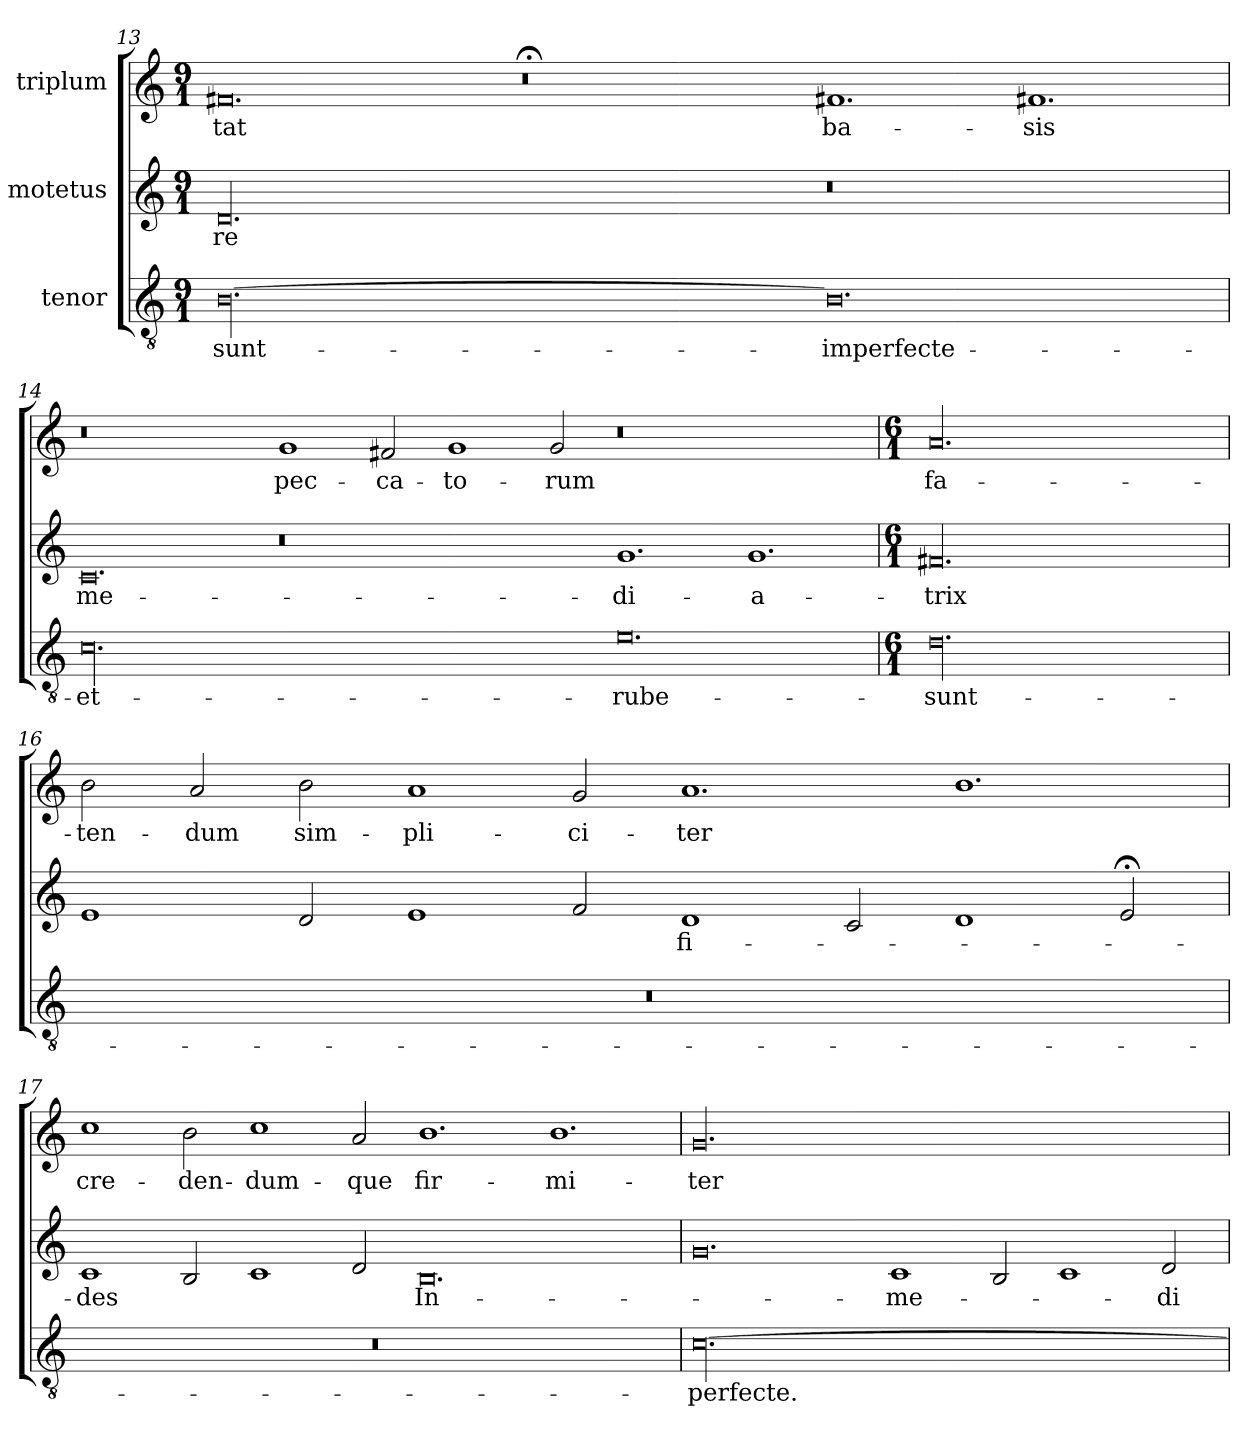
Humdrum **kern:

**kern	**text	**kern	**text	**kern	**text
*part3	*part3	*part2	*part2	*part1	*part1
*staff3	*staff3	*staff2	*staff2	*staff1	*staff1
*I"tenor	*	*I"motetus	*	*I"triplum	*
*clefGv2	*	*clefG2	*	*clefG2	*
*k[]	*	*k[]	*	*k[]	*
*C:	*	*C:	*	*C:	*
*M9/1	*	*M9/1	*	*M9/1	*
=13	=13	=13	=13	=13	=13
[00.Bi\	sunt-	00.d/	-re	0.f#X/	-tat
.	.	.	.	0.r;<	.
0.Bi\]	imperfecte-	0.r	.	1.f#Xj/	ba-
.	.	.	.	1.f#Xj/	-sis
=14	=14	=14	=14	=14	=14
00.ci\	et-	0.c/	me-	0.r	.
.	.	0.r	.	1g/	pec-
.	.	.	.	2f#X/	-ca-
.	.	.	.	1g/	-to-
.	.	.	.	2g/	-rum
0.ei\	rube-	1.g/	-di-	0.r	.
.	.	1.g/	-a-	.	.
!!LO:LB:g=z
=15	=15	=15	=15	=15	=15
*M6/1	*	*M6/1	*	*M6/1	*
00.d\	sunt-	00.f#X/	-trix	00.a/	fa-
=16	=16	=16	=16	=16	=16
00.r	.	1e/	.	2b\	-ten-
.	.	.	.	2a/	-dum
.	.	2d/	.	2b\	sim-
.	.	1e/	.	1a/	-pli-
.	.	2f/	.	2g/	-ci-
.	.	1d/	fi-	1.a/	-ter
.	.	2c/	.	.	.
.	.	1d/	.	1.b\	.
.	.	2e;</	.	.	.
=17	=17	=17	=17	=17	=17
00.r	.	1c/	-des	1cc\	cre-
.	.	2B/	.	2b\	-den-
.	.	1c/	.	1cc\	-dum-
.	.	2d/	.	2a/	-que
.	.	0.B/	In-	1.b\	fir-
.	.	.	.	1.b\	-mi-
=18	=18	=18	=18	=18	=18
[00.c\	perfecte.-	0.g/	.	00.g/	-ter
.	.	1c/	me-	.	.
.	.	2B/	.	.	.
.	.	1c/	.	.	.
.	.	2d/	-di-	.	.
=	=	=	=	=	=
*-	*-	*-	*-	*-	*-
